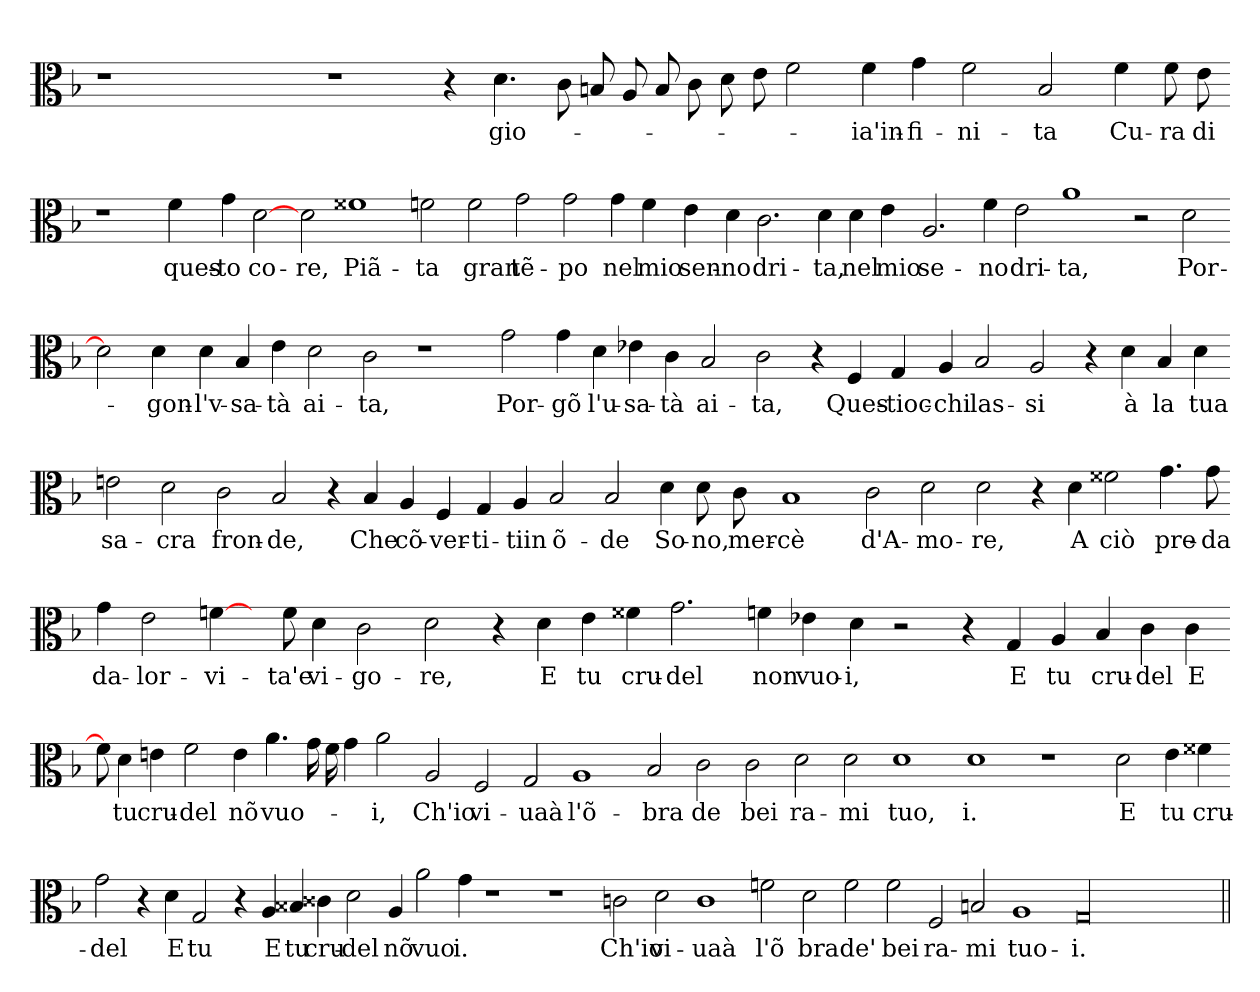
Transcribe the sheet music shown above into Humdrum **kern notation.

**kern	**text
*part1	*part1
*staff1	*staff1
*clefC3	*
*k[b-]	*
=	=
1r	.
1ryy	.
1r	.
4r	.
4.d	gio-
8c	.
8B	.
8A	.
8B	.
8c	.
8d	.
8e	.
2f	.
4f	ia'in-
4g	fi-
2f	ni-
2B	ta
4f	Cu-
8f	ra
8e	di
=-	=-
1r	.
4f	ques-
4g	to
[2d	co-
2d	re,
1f##X	Piã-
2f	ta
2f	gran
2g	tẽ-
2g	po
4g	nel
4f	mio
4e	sen-
4d	no
2.c	dri-
4d	ta,
4d	nel
4e	mio
2.A	se-
4f	no
2e	dri-
1a	ta,
2r	.
2d	Por-
=-	=-
2d]	.
4d	gon-
4d	l'v-
4B	sa-
4e	tà
2d	ai-
2c	ta,
1r	.
2g	Por-
4g	gõ
4d	l'u-
4e-X	sa-
4c	tà
2B	ai-
2c	ta,
4r	.
4F	Ques-
4G	tioc-
4A	chi
2B	las-
2A	si
4r	.
4d	à
4B	la
4d	tua
=-	=-
2e	sa-
2d	cra
2c	fron-
2B	de,
4r	.
4B	Che
4A	cõ-
4F	ver-
4G	ti-
4A	tiin
2B	õ-
2B	de
4d	So-
8d	no,
8c	mer-
1B	cѐ
2c	d'A-
2d	mo-
2d	re,
4r	.
4d	A
2f##X	ciò
4.g	pre-
8g	da
=-	=-
4g	da-
2e	lor-
[4f	vi-
8ryy	.
8f	ta'e
4d	vi-
2c	go-
2d	re,
4r	.
4d	E
4e	tu
4f##X	cru-
2.g	del
4f	non
4e-X	vuo-
4d	i,
2r	.
4r	.
4G	E
4A	tu
4B	cru-
4c	del
4c	E
=-	=-
8f]	.
4d	tu
4e	cru-
2f	del
4e	nõ
4.a	vuo-
16g	.
16f	.
4g	.
2a	i,
2A	Ch'io
2F	vi-
2G	uaà
1A	l'õ-
2B	bra
2c	de
2c	bei
2d	ra-
2d	mi
1d	tuo,
1d	i.
1r	.
2d	E
4e	tu
4f##X	cru-
=-	=-
2g	del
4r	.
4d	E
2G	tu
4r	.
4A	E
4B##X	tu
4c##X	cru-
2d	del
4A	nõ
2a	vuo-
4g	i.
1r	.
1r	.
2c	Ch'io
2d	vi-
1c	uaà
2f	l'õ
2d	bra
2f	de'
2f	bei
2F	ra-
2B	mi
1A	tuo-
00G/	i.
=||	=||
*-	*-
